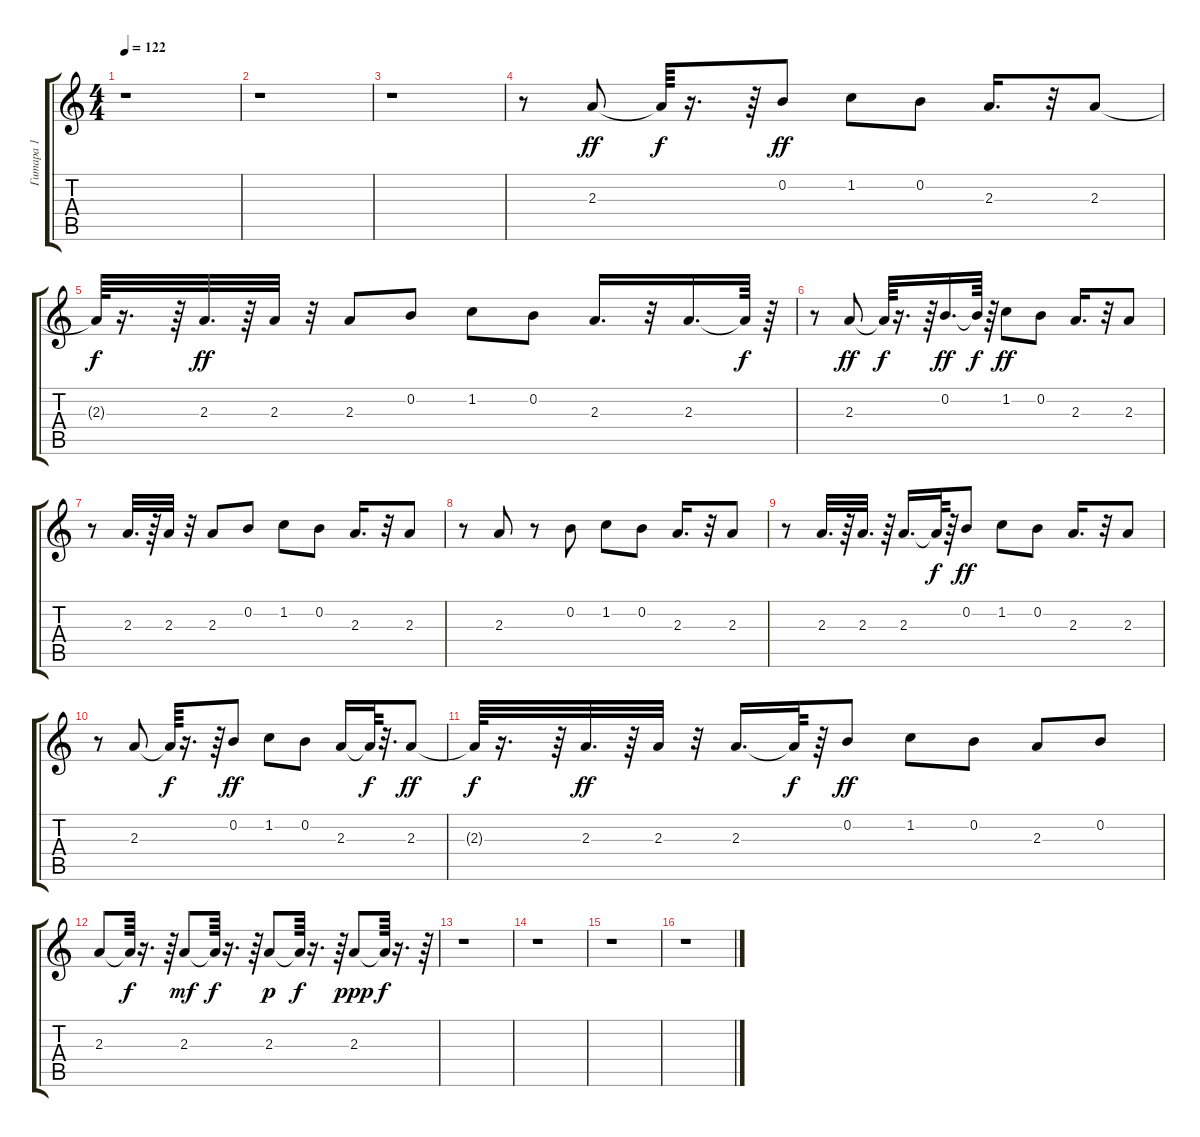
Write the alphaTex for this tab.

\track ("Гитара 1" "Гитара 1") {instrument distortionguitar}
\staff {score tabs}
\tuning (E4 B3 G3 D3 A2 E2) {hide}
\ts (4 4)
\tempo 122
\clef g2
\ks c
r.1{dy f} |
r.1 |
r.1 |
r.8 2.3.8{dy ff} 2.3{t}.64{dy f} r.16{d} r.64 0.2.8{dy ff} 1.2.8 0.2.8 2.3.16{d} r.32 2.3.8 |
2.3{t}.64{dy f} r.16{d} r.64 2.3.32{d dy ff} r.64 2.3.32 r.32 2.3.8 0.2.8 1.2.8 0.2.8 2.3.16{d} r.32 2.3.16{d} 2.3{t}.64{dy f} r.64 |
r.8 2.3.8{dy ff} 2.3{t}.64{dy f} r.16{d} r.64 0.2.16{d dy ff} 0.2{t}.64{dy f} r.64 1.2.8{dy ff} 0.2.8 2.3.16{d} r.32 2.3.8 |
r.8 2.3.32{d} r.64 2.3.32 r.32 2.3.8 0.2.8 1.2.8 0.2.8 2.3.16{d} r.32 2.3.8 |
r.8 2.3.8 r.8 0.2.8 1.2.8 0.2.8 2.3.16{d} r.32 2.3.8 |
r.8 2.3.32{d} r.64 2.3.32{d} r.64 2.3.16{d} 2.3{t}.64{dy f} r.64 0.2.8{dy ff} 1.2.8 0.2.8 2.3.16{d} r.32 2.3.8 |
r.8 2.3.8 2.3{t}.64{dy f} r.16{d} r.64 0.2.8{dy ff} 1.2.8 0.2.8 2.3.16 2.3{t}.64{dy f} r.32{d} 2.3.8{dy ff} |
2.3{t}.64{dy f} r.16{d} r.64 2.3.32{d dy ff} r.64 2.3.32 r.32 2.3.16{d} 2.3{t}.64{dy f} r.64 0.2.8{dy ff} 1.2.8 0.2.8 2.3.8 0.2.8 |
2.3.8 2.3{t}.64{dy f} r.16{d} r.64 2.3.8{dy mf} 2.3{t}.64{dy f} r.16{d} r.64 2.3.8{dy p} 2.3{t}.64{dy f} r.16{d} r.64 2.3.8{dy ppp} 2.3{t}.64{dy f} r.16{d} r.64 |
r.1 |
r.1 |
r.1 |
r.1
